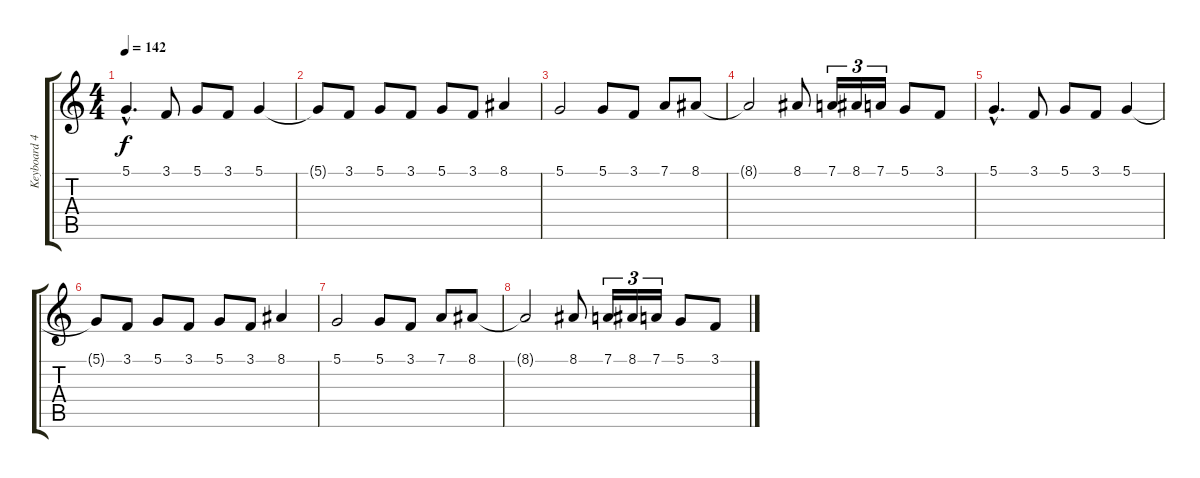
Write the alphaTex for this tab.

\track ("Keyboard 4" "Keyboard 4") {instrument lead2sawtooth}
\staff {score tabs}
\tuning (D4 A3 F3 C3 G2 D2) {hide}
\ts (4 4)
\tempo 142
\clef g2
\ks c
5.1{hac}.4{d dy f volume 8} 3.1.8 5.1.8 3.1.8 5.1.4 |
5.1{t}.8 3.1.8 5.1.8 3.1.8 5.1.8 3.1.8 8.1.4 |
5.1.2{volume 6} 5.1.8 3.1.8 7.1.8 8.1.8 |
8.1{t}.2 8.1.8 7.1.16{tu (3 2)} 8.1.16{tu (3 2)} 7.1.16{tu (3 2)} 5.1.8 3.1.8 |
5.1{hac}.4{d volume 3} 3.1.8 5.1.8 3.1.8 5.1.4 |
5.1{t}.8 3.1.8 5.1.8 3.1.8 5.1.8 3.1.8 8.1.4 |
5.1.2{volume 0} 5.1.8 3.1.8 7.1.8 8.1.8 |
8.1{t}.2 8.1.8 7.1.16{tu (3 2)} 8.1.16{tu (3 2)} 7.1.16{tu (3 2)} 5.1.8 3.1.8
